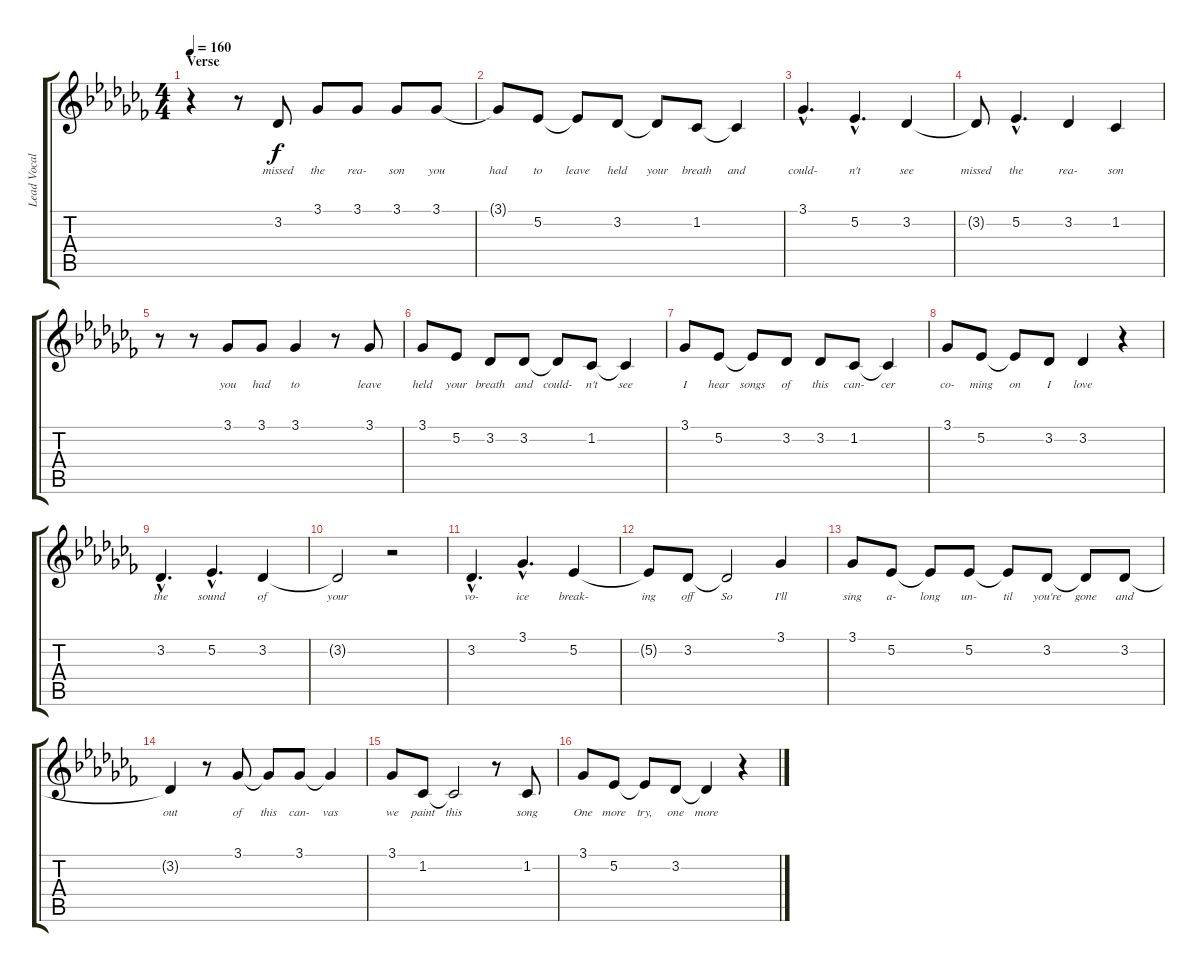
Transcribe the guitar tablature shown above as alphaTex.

\track ("Lead Vocals" "Lead Vocal") {instrument englishhorn}
\staff {score tabs}
\tuning (Eb4 Bb3 Gb3 Db3 Ab2 Eb2) {hide}
\ts (4 4)
\section ("" "Verse")
\tempo 160
\clef g2
\ks cb
r.4{dy f} r.8 3.2.8{lyrics (0 "missed") lyrics (1 "") lyrics (2 "") lyrics (3 "") lyrics (4 "")} 3.1.8{lyrics (0 "the") lyrics (1 "") lyrics (2 "") lyrics (3 "") lyrics (4 "")} 3.1.8{lyrics (0 "rea-") lyrics (1 "") lyrics (2 "") lyrics (3 "") lyrics (4 "")} 3.1.8{lyrics (0 "son") lyrics (1 "") lyrics (2 "") lyrics (3 "") lyrics (4 "")} 3.1.8{lyrics (0 "you") lyrics (1 "") lyrics (2 "") lyrics (3 "") lyrics (4 "")} |
3.1{t}.8{lyrics (0 "had") lyrics (1 "") lyrics (2 "") lyrics (3 "") lyrics (4 "")} 5.2.8{lyrics (0 "to") lyrics (1 "") lyrics (2 "") lyrics (3 "") lyrics (4 "")} 5.2{t}.8{lyrics (0 "leave") lyrics (1 "") lyrics (2 "") lyrics (3 "") lyrics (4 "")} 3.2.8{lyrics (0 "held") lyrics (1 "") lyrics (2 "") lyrics (3 "") lyrics (4 "")} 3.2{t}.8{lyrics (0 "your") lyrics (1 "") lyrics (2 "") lyrics (3 "") lyrics (4 "")} 1.2.8{lyrics (0 "breath") lyrics (1 "") lyrics (2 "") lyrics (3 "") lyrics (4 "")} 1.2{t}.4{lyrics (0 "and") lyrics (1 "") lyrics (2 "") lyrics (3 "") lyrics (4 "")} |
3.1{hac}.4{d lyrics (0 "could-") lyrics (1 "") lyrics (2 "") lyrics (3 "") lyrics (4 "")} 5.2{hac}.4{d lyrics (0 "n't") lyrics (1 "") lyrics (2 "") lyrics (3 "") lyrics (4 "")} 3.2.4{lyrics (0 "see") lyrics (1 "") lyrics (2 "") lyrics (3 "") lyrics (4 "")} |
3.2{t}.8{lyrics (0 "missed") lyrics (1 "") lyrics (2 "") lyrics (3 "") lyrics (4 "")} 5.2{hac}.4{d lyrics (0 "the") lyrics (1 "") lyrics (2 "") lyrics (3 "") lyrics (4 "")} 3.2.4{lyrics (0 "rea-") lyrics (1 "") lyrics (2 "") lyrics (3 "") lyrics (4 "")} 1.2.4{lyrics (0 "son") lyrics (1 "") lyrics (2 "") lyrics (3 "") lyrics (4 "")} |
r.8 r.8 3.1.8{lyrics (0 "you") lyrics (1 "") lyrics (2 "") lyrics (3 "") lyrics (4 "")} 3.1.8{lyrics (0 "had") lyrics (1 "") lyrics (2 "") lyrics (3 "") lyrics (4 "")} 3.1.4{lyrics (0 "to") lyrics (1 "") lyrics (2 "") lyrics (3 "") lyrics (4 "")} r.8 3.1.8{lyrics (0 "leave") lyrics (1 "") lyrics (2 "") lyrics (3 "") lyrics (4 "")} |
3.1.8{lyrics (0 "held") lyrics (1 "") lyrics (2 "") lyrics (3 "") lyrics (4 "")} 5.2.8{lyrics (0 "your") lyrics (1 "") lyrics (2 "") lyrics (3 "") lyrics (4 "")} 3.2.8{lyrics (0 "breath") lyrics (1 "") lyrics (2 "") lyrics (3 "") lyrics (4 "")} 3.2.8{lyrics (0 "and") lyrics (1 "") lyrics (2 "") lyrics (3 "") lyrics (4 "")} 3.2{t}.8{lyrics (0 "could-") lyrics (1 "") lyrics (2 "") lyrics (3 "") lyrics (4 "")} 1.2.8{lyrics (0 "n't") lyrics (1 "") lyrics (2 "") lyrics (3 "") lyrics (4 "")} 1.2{t}.4{lyrics (0 "see") lyrics (1 "") lyrics (2 "") lyrics (3 "") lyrics (4 "")} |
3.1.8{lyrics (0 "I") lyrics (1 "") lyrics (2 "") lyrics (3 "") lyrics (4 "")} 5.2.8{lyrics (0 "hear") lyrics (1 "") lyrics (2 "") lyrics (3 "") lyrics (4 "")} 5.2{t}.8{lyrics (0 "songs") lyrics (1 "") lyrics (2 "") lyrics (3 "") lyrics (4 "")} 3.2.8{lyrics (0 "of") lyrics (1 "") lyrics (2 "") lyrics (3 "") lyrics (4 "")} 3.2.8{lyrics (0 "this") lyrics (1 "") lyrics (2 "") lyrics (3 "") lyrics (4 "")} 1.2.8{lyrics (0 "can-") lyrics (1 "") lyrics (2 "") lyrics (3 "") lyrics (4 "")} 1.2{t}.4{lyrics (0 "cer") lyrics (1 "") lyrics (2 "") lyrics (3 "") lyrics (4 "")} |
3.1.8{lyrics (0 "co-") lyrics (1 "") lyrics (2 "") lyrics (3 "") lyrics (4 "")} 5.2.8{lyrics (0 "ming") lyrics (1 "") lyrics (2 "") lyrics (3 "") lyrics (4 "")} 5.2{t}.8{lyrics (0 "on") lyrics (1 "") lyrics (2 "") lyrics (3 "") lyrics (4 "")} 3.2.8{lyrics (0 "I") lyrics (1 "") lyrics (2 "") lyrics (3 "") lyrics (4 "")} 3.2.4{lyrics (0 "love") lyrics (1 "") lyrics (2 "") lyrics (3 "") lyrics (4 "")} r.4 |
3.2{hac}.4{d lyrics (0 "the") lyrics (1 "") lyrics (2 "") lyrics (3 "") lyrics (4 "")} 5.2{hac}.4{d lyrics (0 "sound") lyrics (1 "") lyrics (2 "") lyrics (3 "") lyrics (4 "")} 3.2.4{lyrics (0 "of") lyrics (1 "") lyrics (2 "") lyrics (3 "") lyrics (4 "")} |
3.2{t}.2{lyrics (0 "your") lyrics (1 "") lyrics (2 "") lyrics (3 "") lyrics (4 "")} r.2 |
3.2{hac}.4{d lyrics (0 "vo-") lyrics (1 "") lyrics (2 "") lyrics (3 "") lyrics (4 "")} 3.1{hac}.4{d lyrics (0 "ice") lyrics (1 "") lyrics (2 "") lyrics (3 "") lyrics (4 "")} 5.2.4{lyrics (0 "break-") lyrics (1 "") lyrics (2 "") lyrics (3 "") lyrics (4 "")} |
5.2{t}.8{lyrics (0 "ing") lyrics (1 "") lyrics (2 "") lyrics (3 "") lyrics (4 "")} 3.2.8{lyrics (0 "off") lyrics (1 "") lyrics (2 "") lyrics (3 "") lyrics (4 "")} 3.2{t}.2{lyrics (0 "So") lyrics (1 "") lyrics (2 "") lyrics (3 "") lyrics (4 "")} 3.1.4{lyrics (0 "I'll") lyrics (1 "") lyrics (2 "") lyrics (3 "") lyrics (4 "")} |
3.1.8{lyrics (0 "sing") lyrics (1 "") lyrics (2 "") lyrics (3 "") lyrics (4 "")} 5.2.8{lyrics (0 "a-") lyrics (1 "") lyrics (2 "") lyrics (3 "") lyrics (4 "")} 5.2{t}.8{lyrics (0 "long") lyrics (1 "") lyrics (2 "") lyrics (3 "") lyrics (4 "")} 5.2.8{lyrics (0 "un-") lyrics (1 "") lyrics (2 "") lyrics (3 "") lyrics (4 "")} 5.2{t}.8{lyrics (0 "til") lyrics (1 "") lyrics (2 "") lyrics (3 "") lyrics (4 "")} 3.2.8{lyrics (0 "you're") lyrics (1 "") lyrics (2 "") lyrics (3 "") lyrics (4 "")} 3.2{t}.8{lyrics (0 "gone") lyrics (1 "") lyrics (2 "") lyrics (3 "") lyrics (4 "")} 3.2.8{lyrics (0 "and") lyrics (1 "") lyrics (2 "") lyrics (3 "") lyrics (4 "")} |
3.2{t}.4{lyrics (0 "out") lyrics (1 "") lyrics (2 "") lyrics (3 "") lyrics (4 "")} r.8 3.1.8{lyrics (0 "of") lyrics (1 "") lyrics (2 "") lyrics (3 "") lyrics (4 "")} 3.1{t}.8{lyrics (0 "this") lyrics (1 "") lyrics (2 "") lyrics (3 "") lyrics (4 "")} 3.1.8{lyrics (0 "can-") lyrics (1 "") lyrics (2 "") lyrics (3 "") lyrics (4 "")} 3.1{t}.4{lyrics (0 "vas") lyrics (1 "") lyrics (2 "") lyrics (3 "") lyrics (4 "")} |
3.1.8{lyrics (0 "we") lyrics (1 "") lyrics (2 "") lyrics (3 "") lyrics (4 "")} 1.2.8{lyrics (0 "paint") lyrics (1 "") lyrics (2 "") lyrics (3 "") lyrics (4 "")} 1.2{t}.2{lyrics (0 "this") lyrics (1 "") lyrics (2 "") lyrics (3 "") lyrics (4 "")} r.8 1.2.8{lyrics (0 "song") lyrics (1 "") lyrics (2 "") lyrics (3 "") lyrics (4 "")} |
3.1.8{lyrics (0 "One") lyrics (1 "") lyrics (2 "") lyrics (3 "") lyrics (4 "")} 5.2.8{lyrics (0 "more") lyrics (1 "") lyrics (2 "") lyrics (3 "") lyrics (4 "")} 5.2{t}.8{lyrics (0 "try,") lyrics (1 "") lyrics (2 "") lyrics (3 "") lyrics (4 "")} 3.2.8{lyrics (0 "one") lyrics (1 "") lyrics (2 "") lyrics (3 "") lyrics (4 "")} 3.2{t}.4{lyrics (0 "more") lyrics (1 "") lyrics (2 "") lyrics (3 "") lyrics (4 "")} r.4
